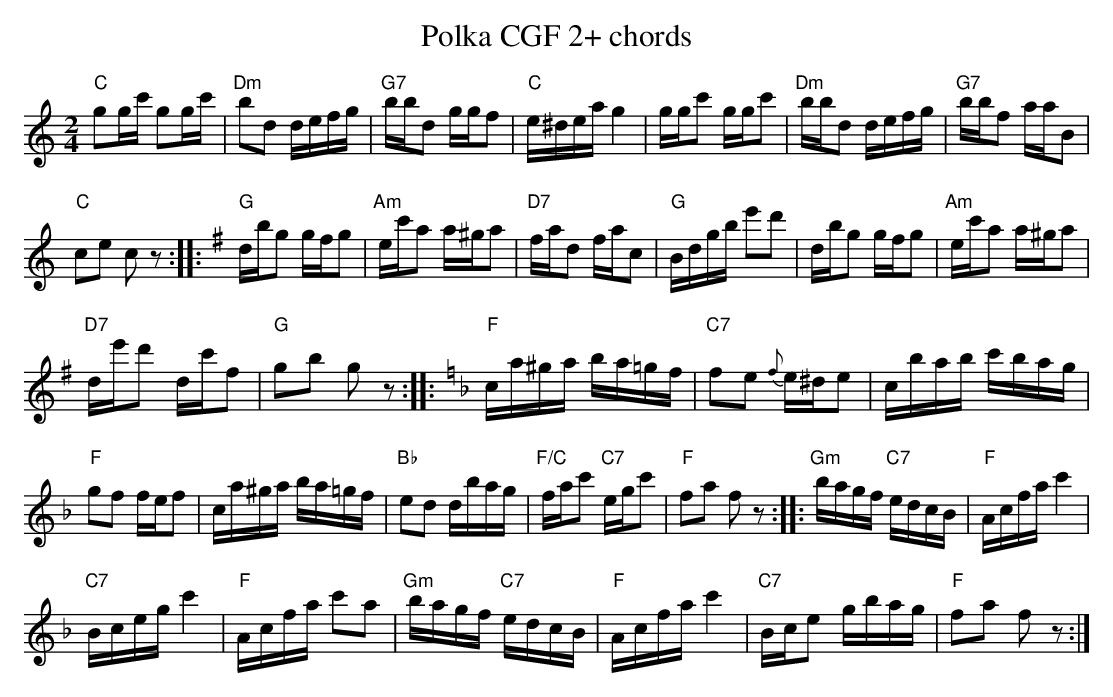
X:1
T:Polka CGF 2+ chords
M:2/4
L:1/16
K:Cmaj%%MIDI gchordon
"C"g2gc' g2gc' | "Dm"b2d2 defg | "G7"bbd2 ggf2 | "C"e^dea g4 | ggc'2 ggc'2 | "Dm"bbd2 defg | "G7"bbf2 aaB2 |
"C"c2e2 c2 z2 :: [K:Gmaj] "G"dbg2 gfg2 | "Am"ec'a2 a^ga2 | "D7"fad2 fac2 | "G"Bdgb e'2d'2 | dbg2 gfg2 | "Am"ec'a2 a^ga2 |
"D7"de'd'2 dc'f2 | "G"g2b2 g2z2 :: [K:Fmaj] "F"ca^ga ba=gf | "C7"f2e2 {f}e^de2 | cbab c'bag |
"F"g2f2 fef2 | ca^ga ba=gf | "Bb"e2d2 dbag | "F/C"fac'2 "C7"egc'2 | "F"f2a2 f2 z2 :: "Gm"bagf "C7"edcB | "F"Acfa c'4 |
"C7"Bceg c'4 | "F"Acfa c'2a2 | "Gm"bagf "C7"edcB | "F"Acfa c'4 | "C7"Bce2 gbag | "F"f2a2 f2 z2 :|
